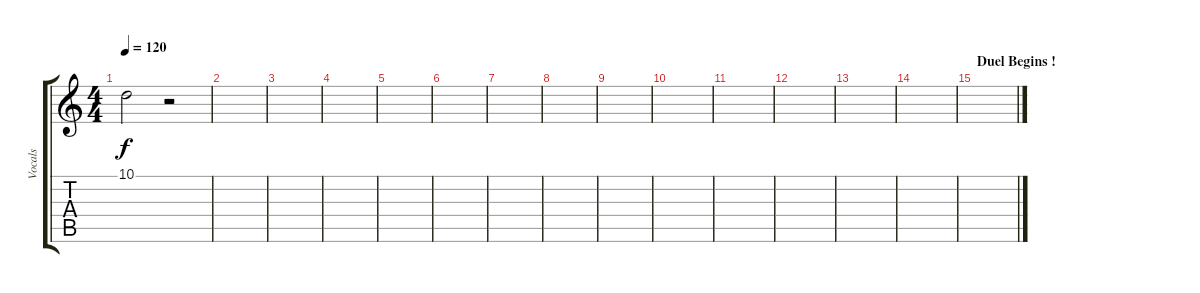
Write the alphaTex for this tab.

\track ("Vocals" "Vocals") {instrument synthbrass1}
\staff {score tabs}
\tuning (E4 B3 G3 D3 A2 E2) {hide}
\ts (4 4)
\tempo 120
\clef g2
\ks c
10.1.2{dy f} r.2 |
\section ("" "")
|
|
|
|
|
|
|
|
\section ("" "")
|
|
|
|
|
\section ("" "Duel Begins !")
